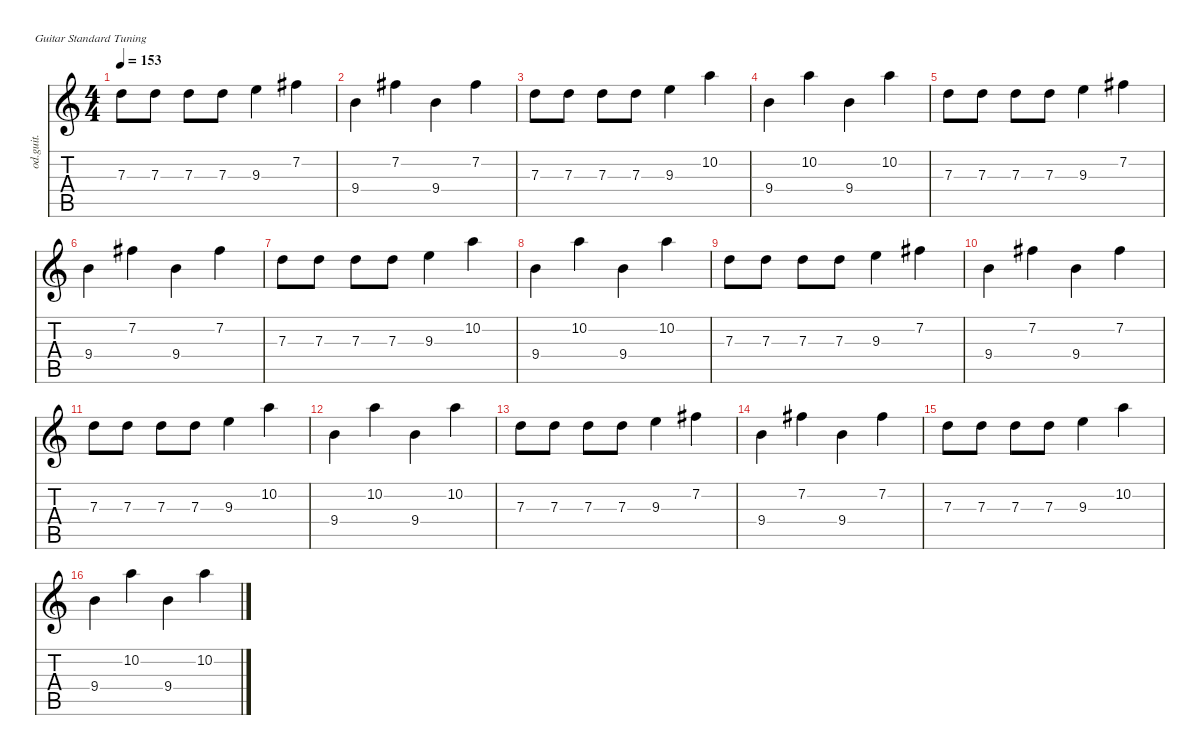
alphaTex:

\defaultSystemsLayout 4
\hideDynamics
\bracketExtendMode nobrackets
\track ("Overdriven Guitar" "od.guit.") {instrument overdrivenguitar}
\staff {score tabs}
\tuning (E4 B3 G3 D3 A2 E2)
\ts (4 4)
\tempo 153
\clef g2
\ks c
7.3.8{dy mf beam Down} 7.3.8{beam Down} 7.3.8{beam Down} 7.3.8{beam Down} 9.3.4{beam Down} 7.2{acc #}.4{beam Down} |
9.4.4{beam Down} 7.2{acc #}.4{beam Down} 9.4.4{beam Down} 7.2{acc #}.4{beam Down} |
7.3.8{beam Down} 7.3.8{beam Down} 7.3.8{beam Down} 7.3.8{beam Down} 9.3.4{beam Down} 10.2.4{beam Down} |
9.4.4{beam Down} 10.2.4{beam Down} 9.4.4{beam Down} 10.2.4{beam Down} |
7.3.8{beam Down} 7.3.8{beam Down} 7.3.8{beam Down} 7.3.8{beam Down} 9.3.4{beam Down} 7.2{acc #}.4{beam Down} |
9.4.4{beam Down} 7.2{acc #}.4{beam Down} 9.4.4{beam Down} 7.2{acc #}.4{beam Down} |
7.3.8{beam Down} 7.3.8{beam Down} 7.3.8{beam Down} 7.3.8{beam Down} 9.3.4{beam Down} 10.2.4{beam Down} |
9.4.4{beam Down} 10.2.4{beam Down} 9.4.4{beam Down} 10.2.4{beam Down} |
7.3.8{beam Down} 7.3.8{beam Down} 7.3.8{beam Down} 7.3.8{beam Down} 9.3.4{beam Down} 7.2{acc #}.4{beam Down} |
9.4.4{beam Down} 7.2{acc #}.4{beam Down} 9.4.4{beam Down} 7.2{acc #}.4{beam Down} |
7.3.8{beam Down} 7.3.8{beam Down} 7.3.8{beam Down} 7.3.8{beam Down} 9.3.4{beam Down} 10.2.4{beam Down} |
9.4.4{beam Down} 10.2.4{beam Down} 9.4.4{beam Down} 10.2.4{beam Down} |
7.3.8{beam Down} 7.3.8{beam Down} 7.3.8{beam Down} 7.3.8{beam Down} 9.3.4{beam Down} 7.2{acc #}.4{beam Down} |
9.4.4{beam Down} 7.2{acc #}.4{beam Down} 9.4.4{beam Down} 7.2{acc #}.4{beam Down} |
7.3.8{beam Down} 7.3.8{beam Down} 7.3.8{beam Down} 7.3.8{beam Down} 9.3.4{beam Down} 10.2.4{beam Down} |
9.4.4{beam Down} 10.2.4{beam Down} 9.4.4{beam Down} 10.2.4{beam Down}
